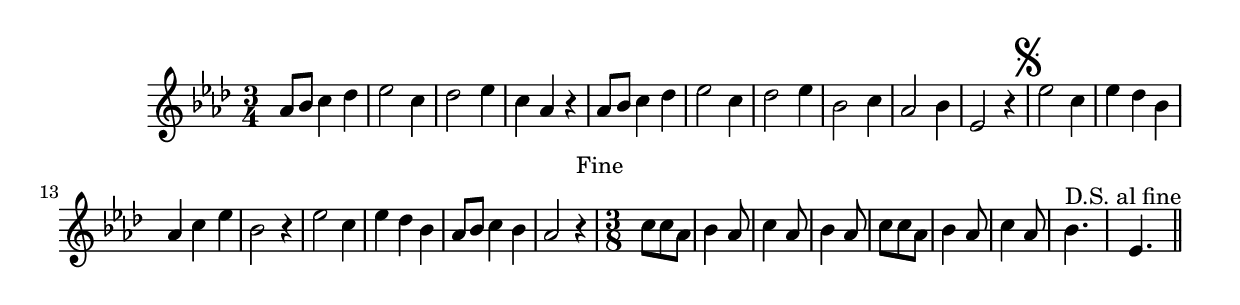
\version "2.14.0"
%{\header {
  title = "folk song"
  composer = "anonymous"
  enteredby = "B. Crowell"
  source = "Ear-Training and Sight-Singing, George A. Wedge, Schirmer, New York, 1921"
}%}
\score{{\key as \major
\time 3/4
%{\tempo 4=90
%}\relative as' {
  as8 bes c4 des | es2 c4 | des2 es4 | c4 as r | as8 bes8 c4 des | es2 c4 | des2 es4 | bes2 c4 |
  as2 bes4 | es,2 r4 \mark \markup { \musicglyph #"scripts.segno" }
  es'2 c4 | es4 des bes | as c es | bes2 r4 | es2 c4 | es4 des bes | as8 bes c4 bes | as2 r4^\markup{\column { "Fine" " " }} |
  \time 3/8
  c8 c as | bes4 as8 | c4 as8 | bes4 as8 |   c8 c as | bes4 as8 | c4 as8 | bes4.^\markup{"D.S. al fine"}  | es,4.
  \bar "||"
}


}}